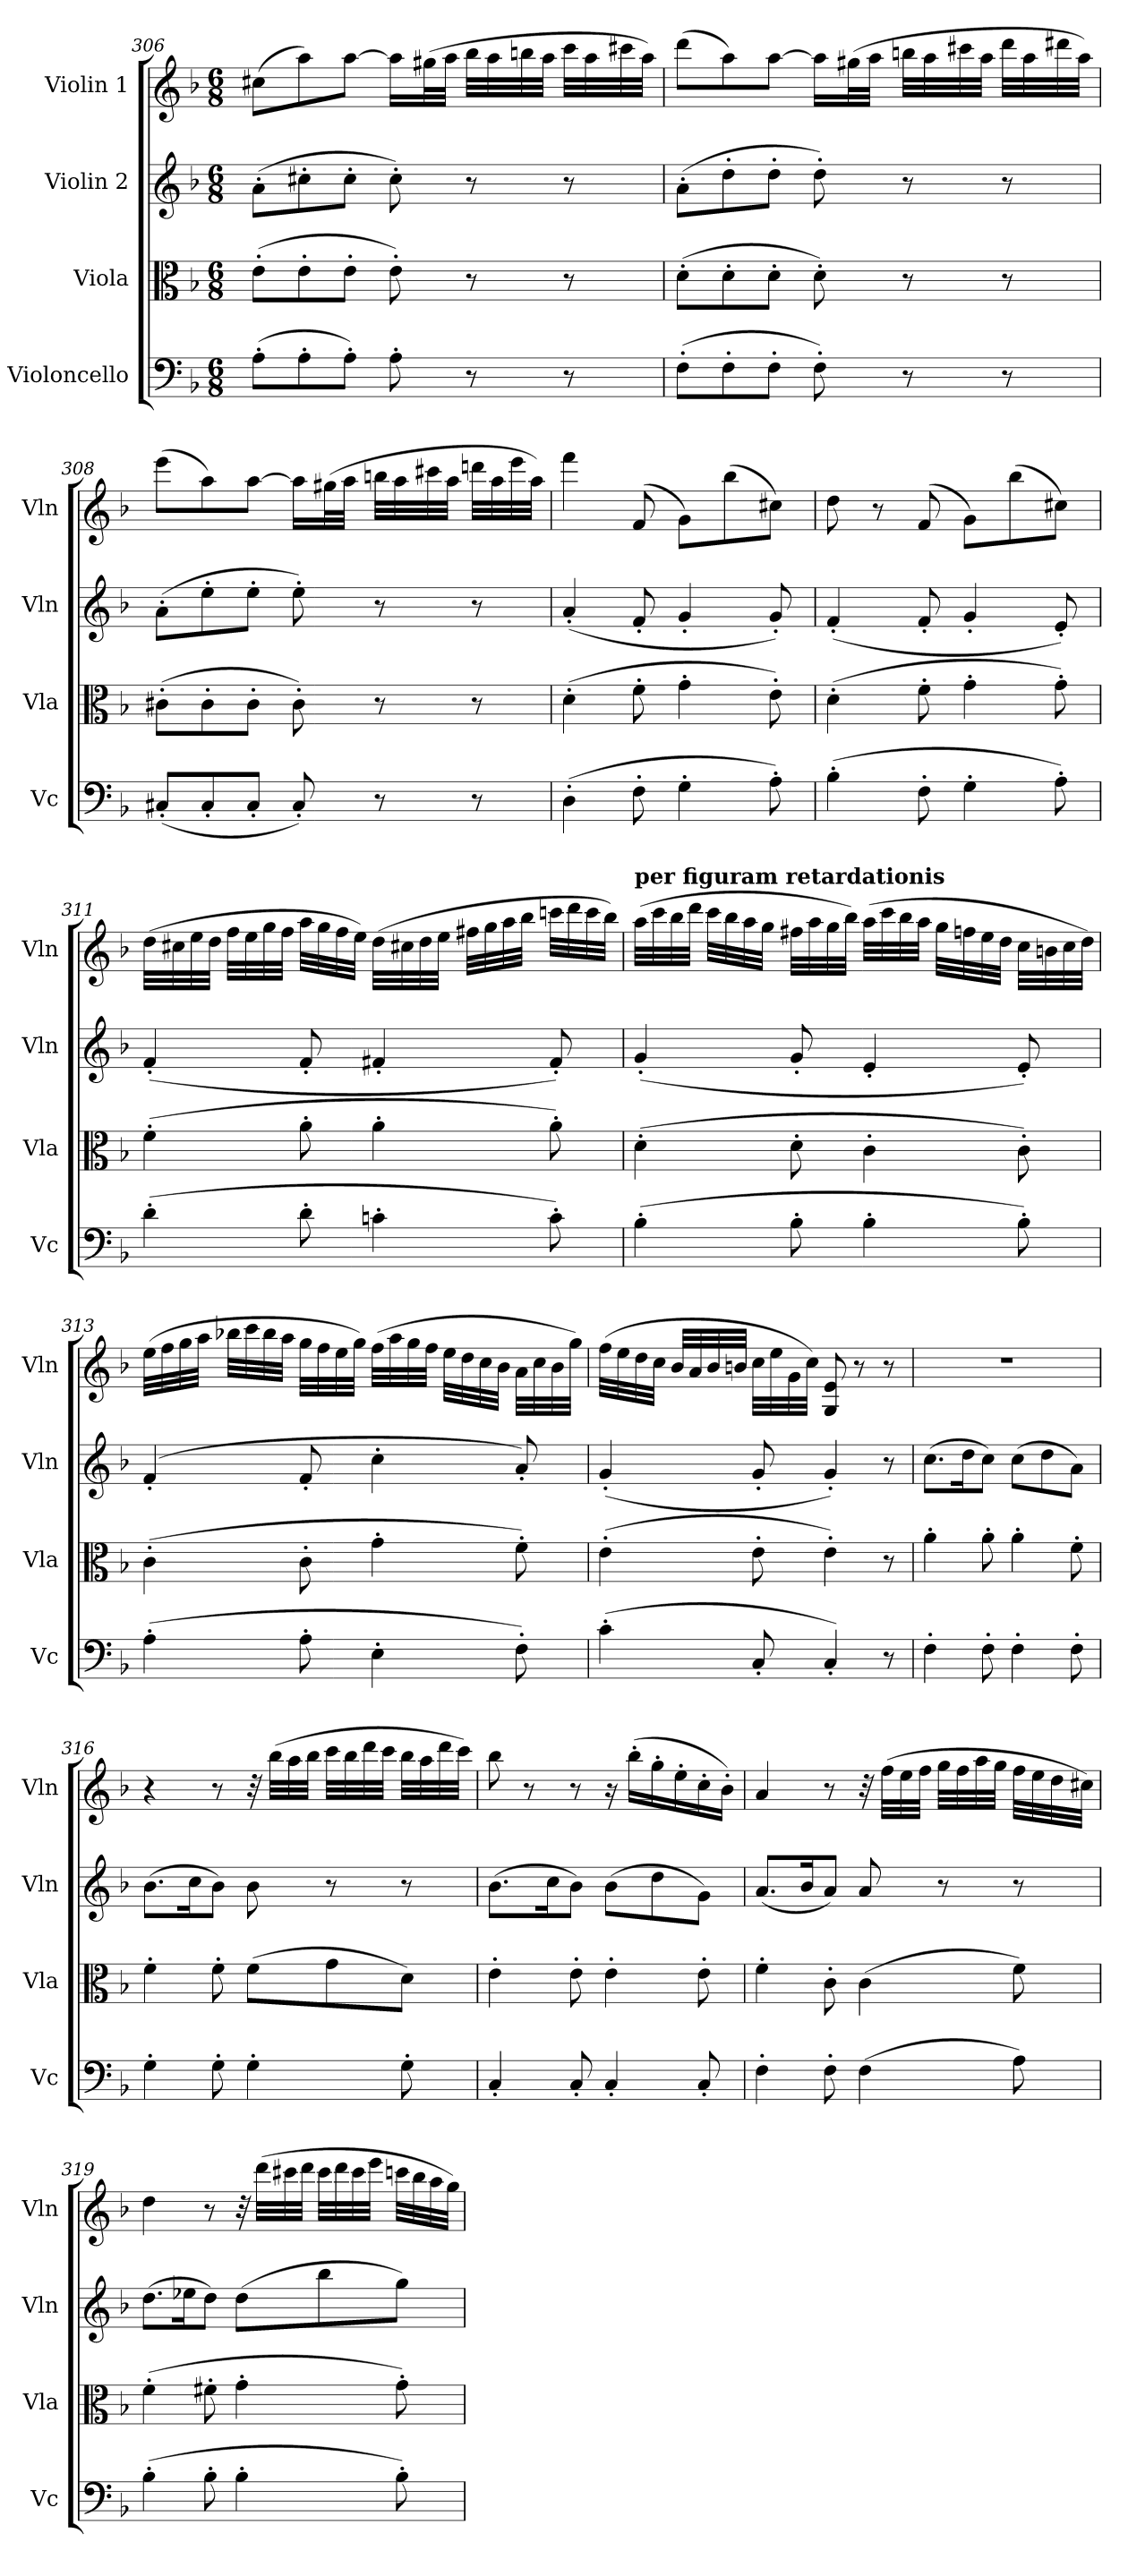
**kern	**kern	**kern	**kern
*part4	*part3	*part2	*part1
*staff4	*staff3	*staff2	*staff1
*I"Violoncello	*I"Viola	*I"Violin 2	*I"Violin 1
*I'Vc	*I'Vla	*I'Vln	*I'Vln
*clefF4	*clefC3	*clefG2	*clefG2
*k[b-]	*k[b-]	*k[b-]	*k[b-]
*M6/8	*M6/8	*M6/8	*M6/8
=306	=306	=306	=306
(>8A'\L	(>8e'\L	(>8a'\L	(>8cc#X\L
8A'\	8e'\	8cc#X'\	8aa\)
8A'\J)	8e'\J	8cc#'\J	[8aa\J
8A'\	8e'\)	8cc#'\)	16aa\LL]
.	.	.	(>32gg#X\L
.	.	.	32aa\JJJ
8r	8r	8r	32bb-\LLL
.	.	.	32aa\
.	.	.	32bbn\
.	.	.	32aa\JJJ
8r	8r	8r	32ccc\LLL
.	.	.	32aa\
.	.	.	32ccc#X\
.	.	.	32aa\JJJ)
!!LO:LB:g=z
=307	=307	=307	=307
(>8F'\L	(>8d'\L	(>8a'\L	(>8ddd\L
8F'\	8d'\	8dd'\	8aa\)
8F'\J	8d'\J	8dd'\J	[8aa\J
8F'\)	8d'\)	8dd'\)	16aa\LL]
.	.	.	(>32gg#X\L
.	.	.	32aa\JJJ
8r	8r	8r	32bbn\LLL
.	.	.	32aa\
.	.	.	32ccc#X\
.	.	.	32aa\JJJ
8r	8r	8r	32ddd\LLL
.	.	.	32aa\
.	.	.	32ddd#X\
.	.	.	32aa\JJJ)
=308	=308	=308	=308
(<8C#X'/L	(>8c#X'\L	(>8a'\L	(>8eee\L
8C#'/	8c#'\	8ee'\	8aa\)
8C#'/J	8c#'\J	8ee'\J	[8aa\J
8C#'/)	8c#'\)	8ee'\)	16aa\LL]
.	.	.	(>32gg#X\L
.	.	.	32aa\JJJ
8r	8r	8r	32bbn\LLL
.	.	.	32aa\
.	.	.	32ccc#X\
.	.	.	32aa\JJJ
8r	8r	8r	32dddn\LLL
.	.	.	32aa\
.	.	.	32eee\
.	.	.	32aa\JJJ)
=309	=309	=309	=309
(>4D'\	(>4d'\	(<4a'/	4fff\
8F'\	8f'\	8f'/	(>8f/
4G'\	4g'\	4g'/	8g\L)
.	.	.	(>8bb-\
8A'\)	8e'\)	8g'/)	8cc#X\J)
=310	=310	=310	=310
(>4B-'\	(>4d'\	(<4f'/	8dd\
.	.	.	8r
8F'\	8f'\	8f'/	(>8f/
4G'\	4g'\	4g'/	8g\L)
.	.	.	(>8bb-\
8A'\)	8g'\)	8e'/)	8cc#X\J)
!!LO:LB:g=z
=311	=311	=311	=311
(>4d'\	(>4f'\	(<4f'/	(>32dd\LLL
.	.	.	32cc#X\
.	.	.	32ee\
.	.	.	32dd\JJJ
.	.	.	32ff\LLL
.	.	.	32ee\
.	.	.	32gg\
.	.	.	32ff\JJJ
8d'\	8a'\	8f'/	32aa\LLL
.	.	.	32gg\
.	.	.	32ff\
.	.	.	32ee\JJJ)
4cn'\	4a'\	4f#X'/	(>32dd\LLL
.	.	.	32cc#X\
.	.	.	32dd\
.	.	.	32ee\JJJ
.	.	.	32ff#X\LLL
.	.	.	32gg\
.	.	.	32aa\
.	.	.	32bb-\JJJ
8c'\)	8a'\)	8f#'/)	32cccn\LLL
.	.	.	32ddd\
.	.	.	32ccc\
.	.	.	32bb-\JJJ)
=312	=312	=312	=312
!	!	!	!LO:TX:a:B:t=per figuram retardationis
(>4B-'\	(>4d'\	(<4g'/	(>32aa\LLL
.	.	.	32ccc\
.	.	.	32bb-\
.	.	.	32ddd\JJJ
.	.	.	32ccc\LLL
.	.	.	32bb-\
.	.	.	32aa\
.	.	.	32gg\JJJ
8B-'\	8d'\	8g'/	32ff#X\LLL
.	.	.	32aa\
.	.	.	32gg\
.	.	.	32bb-\JJJ)
4B-'\	4c'\	4e'/	(>32aa\LLL
.	.	.	32ccc\
.	.	.	32bb-\
.	.	.	32aa\JJJ
.	.	.	32gg\LLL
.	.	.	32ffn\
.	.	.	32ee\
.	.	.	32dd\JJJ
8B-'\)	8c'\)	8e'/)	32cc\LLL
.	.	.	32bn\
.	.	.	32cc\
.	.	.	32dd\JJJ)
!!LO:LB:g=z
=313	=313	=313	=313
(>4A'\	(>4c'\	(>4f'/	(>32ee\LLL
.	.	.	32ff\
.	.	.	32gg\
.	.	.	32aa\JJJ
.	.	.	32bb-X\LLL
.	.	.	32ccc\
.	.	.	32bb-\
.	.	.	32aa\JJJ
8A'\	8c'\	8f'/	32gg\LLL
.	.	.	32ff\
.	.	.	32ee\
.	.	.	32gg\JJJ)
4E'\	4g'\	4cc'\	(>32ff\LLL
.	.	.	32aa\
.	.	.	32gg\
.	.	.	32ff\JJJ
.	.	.	32ee\LLL
.	.	.	32dd\
.	.	.	32cc\
.	.	.	32b-\JJJ
8F'\)	8f'\)	8a'/)	32a\LLL
.	.	.	32cc\
.	.	.	32b-\
.	.	.	32gg\JJJ)
=314	=314	=314	=314
(>4c'\	(>4e'\	(<4g'/	(>32ff\LLL
.	.	.	32ee\
.	.	.	32dd\
.	.	.	32cc\JJJ
.	.	.	32b-/LLL
.	.	.	32a/
.	.	.	32b-/
.	.	.	32bn/JJJ
8C'/	8e'\	8g'/	32cc\LLL
.	.	.	32ee\
.	.	.	32g\
.	.	.	32cc\JJJ)
4C'/)	4e'\)	4g'/)	8G/ 8e/
.	.	.	8r
8r	8r	8r	8r
!!LO:PB:g=z
=315	=315	=315	=315
4F'\	4a'\	(>8.cc\L	2.r
.	.	16dd\K	.
8F'\	8a'\	8cc\J)	.
4F'\	4a'\	(>8cc\L	.
.	.	8dd\	.
8F'\	8f'\	8a\J)	.
=316	=316	=316	=316
4G'\	4f'\	(>8.b-\L	4r
.	.	16cc\K	.
8G'\	8f'\	8b-\J)	8r
4G'\	(>8f\L	8b-\	32r
.	.	.	(>32bb-\LLL
.	.	.	32aa\
.	.	.	32bb-\JJJ
.	8g\	8r	32ccc\LLL
.	.	.	32bb-\
.	.	.	32ddd\
.	.	.	32ccc\JJJ
8G'\	8d\J)	8r	32bb-\LLL
.	.	.	32aa\
.	.	.	32ddd\
.	.	.	32ccc\JJJ)
=317	=317	=317	=317
4C'/	4e'\	(>8.b-\L	8bb-\
.	.	.	8r
.	.	16cc\K	.
8C'/	8e'\	8b-\J)	8r
4C'/	4e'\	(>8b-\L	16r
.	.	.	(>16bb-'\LL
.	.	8dd\	16gg'\
.	.	.	16ee'\
8C'/	8e'\	8g\J)	16cc'\
.	.	.	16b-'\JJ)
!!LO:LB:g=z
=318	=318	=318	=318
4F'\	4f'\	(<8.a/L	4a/
.	.	16b-/K	.
8F'\	8c'\	8a/J)	8r
(>4F\	(>4c\	8a/	32r
.	.	.	(>32ff\LLL
.	.	.	32ee\
.	.	.	32ff\JJJ
.	.	8r	32gg\LLL
.	.	.	32ff\
.	.	.	32aa\
.	.	.	32gg\JJJ
8A\)	8f\)	8r	32ff\LLL
.	.	.	32ee\
.	.	.	32dd\
.	.	.	32cc#X\JJJ)
=319	=319	=319	=319
(>4B-'\	(>4f'\	(>8.dd\L	4dd\
.	.	16ee-X\K	.
8B-'\	8f#X'\	8dd\J)	8r
4B-'\	4g'\	(>8dd\L	32r
.	.	.	(>32ddd\LLL
.	.	.	32ccc#X\
.	.	.	32ddd\JJJ
.	.	8bb-\	32ccc#\LLL
.	.	.	32ddd\
.	.	.	32ccc#\
.	.	.	32eee\JJJ
8B-'\)	8g'\)	8gg\J)	32cccn\LLL
.	.	.	32bb-\
.	.	.	32aa\
.	.	.	32gg\JJJ)
=	=	=	=
*-	*-	*-	*-
